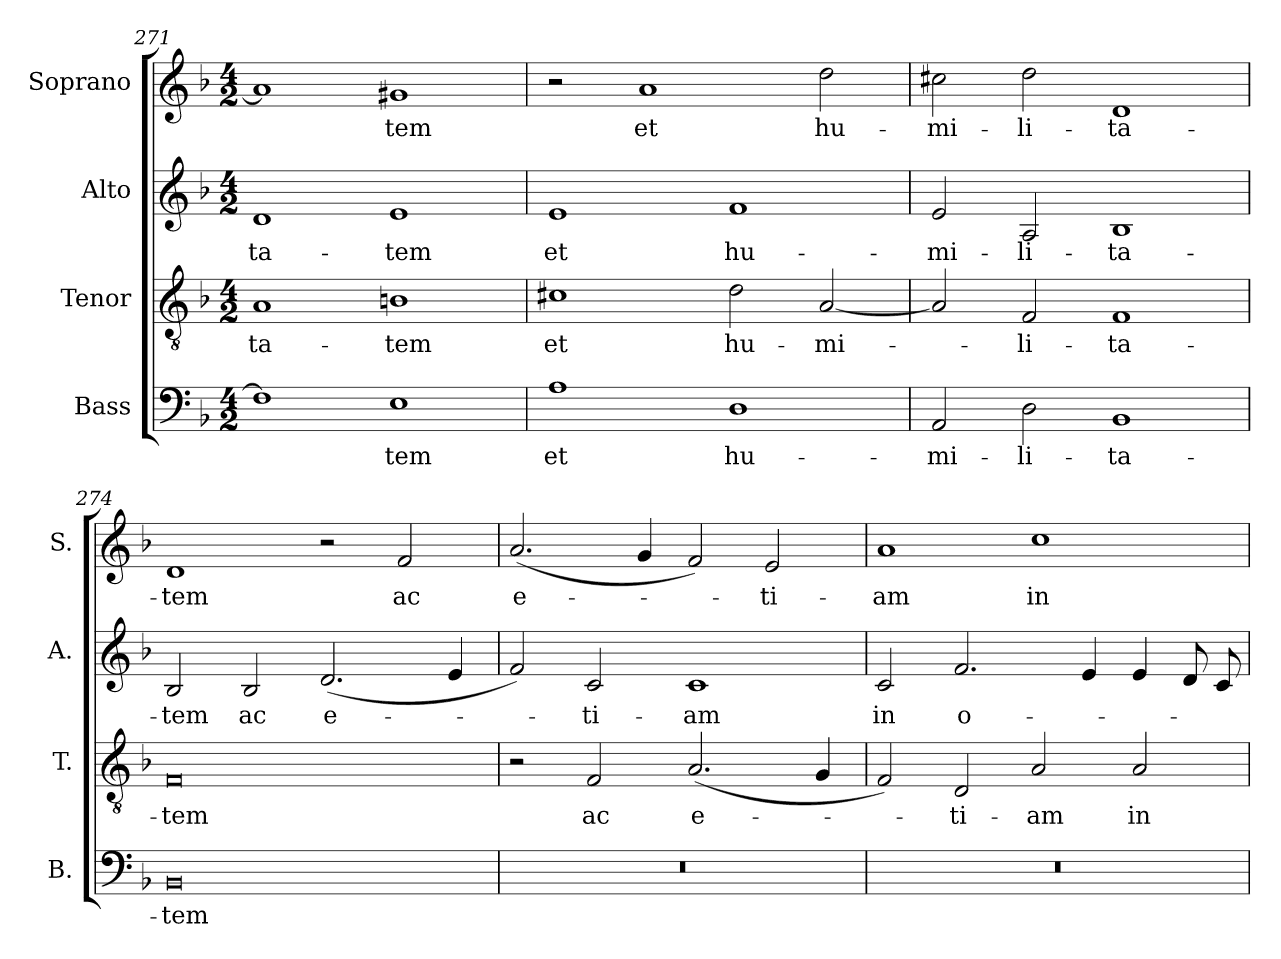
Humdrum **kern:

**kern	**text	**kern	**text	**kern	**text	**kern	**text
*part4	*part4	*part3	*part3	*part2	*part2	*part1	*part1
*staff4	*staff4	*staff3	*staff3	*staff2	*staff2	*staff1	*staff1
*I"Bass	*	*I"Tenor	*	*I"Alto	*	*I"Soprano	*
*I'B.	*	*I'T.	*	*I'A.	*	*I'S.	*
*clefF4	*	*clefGv2	*	*clefG2	*	*clefG2	*
*	*	*ITrd7c12	*	*	*	*	*
*k[b-]	*	*k[b-]	*	*k[b-]	*	*k[b-]	*
*F:	*	*F:	*	*F:	*	*F:	*
*M4/2	*	*M4/2	*	*M4/2	*	*M4/2	*
=271	=271	=271	=271	=271	=271	=271	=271
!	!	!	!LO:LY:b:color=#000000	!	!	!	!
!	!	!	!	!	!LO:LY:b:color=#000000	!	!
1Fi]	.	1AAi	-ta-	1di	-ta-	1ai]	.
!	!LO:LY:b:color=#000000	!	!	!	!	!	!
!	!	!	!LO:LY:b:color=#000000	!	!	!	!
!	!	!	!	!	!LO:LY:b:color=#000000	!	!
!	!	!	!	!	!	!	!LO:LY:b:color=#000000
1Ei	-tem	1BBni	-tem	1ei	-tem	1g#Xi	-tem
=272	=272	=272	=272	=272	=272	=272	=272
!	!LO:LY:b:color=#000000	!	!	!	!	!	!
!	!	!	!LO:LY:b:color=#000000	!	!	!	!
!	!	!	!	!	!LO:LY:b:color=#000000	!	!
1Ai	et	1C#Xi	et	1ei	et	2r	.
!	!	!	!	!	!	!	!LO:LY:b:color=#000000
.	.	.	.	.	.	1ai	et
!	!LO:LY:b:color=#000000	!	!	!	!	!	!
!	!	!	!LO:LY:b:color=#000000	!	!	!	!
!	!	!	!	!	!LO:LY:b:color=#000000	!	!
1Di	hu-	2Di\	hu-	1fi	hu-	.	.
!	!	!	!LO:LY:b:color=#000000	!	!	!	!
!	!	!	!	!	!	!	!LO:LY:b:color=#000000
.	.	[2AAi/	-mi-	.	.	2ddi\	hu-
=273	=273	=273	=273	=273	=273	=273	=273
!	!LO:LY:b:color=#000000	!	!	!	!	!	!
!	!	!	!	!	!LO:LY:b:color=#000000	!	!
!	!	!	!	!	!	!	!LO:LY:b:color=#000000
2AAi/	-mi-	2AAi/]	.	2ei/	-mi-	2cc#Xi\	-mi-
!	!LO:LY:b:color=#000000	!	!	!	!	!	!
!	!	!	!LO:LY:b:color=#000000	!	!	!	!
!	!	!	!	!	!LO:LY:b:color=#000000	!	!
!	!	!	!	!	!	!	!LO:LY:b:color=#000000
2Di\	-li-	2FFi/	-li-	2Ai/	-li-	2ddi\	-li-
!	!LO:LY:b:color=#000000	!	!	!	!	!	!
!	!	!	!LO:LY:b:color=#000000	!	!	!	!
!	!	!	!	!	!LO:LY:b:color=#000000	!	!
!	!	!	!	!	!	!	!LO:LY:b:color=#000000
1BB-i	-ta-	1FFi	-ta-	1B-i	-ta-	1di	-ta-
!!LO:LB:g=z
=274	=274	=274	=274	=274	=274	=274	=274
!	!LO:LY:b:color=#000000	!	!	!	!	!	!
!	!	!	!LO:LY:b:color=#000000	!	!	!	!
!	!	!	!	!	!LO:LY:b:color=#000000	!	!
!	!	!	!	!	!	!	!LO:LY:b:color=#000000
0BB-i	-tem	0FFi	-tem	2B-i/	-tem	1di	-tem
!	!	!	!	!	!LO:LY:b:color=#000000	!	!
.	.	.	.	2B-i/	ac	.	.
!	!	!	!	!	!LO:LY:b:color=#000000	!	!
.	.	.	.	(2.di/	e-	2r	.
!	!	!	!	!	!	!	!LO:LY:b:color=#000000
.	.	.	.	.	.	2fi/	ac
.	.	.	.	4ei/	.	.	.
=275	=275	=275	=275	=275	=275	=275	=275
!LO:N:vis=1	!	!	!	!	!	!	!
!	!	!	!	!	!	!	!LO:LY:b:color=#000000
0r	.	2r	.	2fi/)	.	(2.ai/	e-
!	!	!	!LO:LY:b:color=#000000	!	!	!	!
!	!	!	!	!	!LO:LY:b:color=#000000	!	!
.	.	2FFi/	ac	2ci/	-ti-	.	.
.	.	.	.	.	.	4gi/	.
!	!	!	!LO:LY:b:color=#000000	!	!	!	!
!	!	!	!	!	!LO:LY:b:color=#000000	!	!
.	.	(2.AAi/	e-	1ci	-am	2fi/)	.
!	!	!	!	!	!	!	!LO:LY:b:color=#000000
.	.	.	.	.	.	2ei/	-ti-
.	.	4GGi/	.	.	.	.	.
=276	=276	=276	=276	=276	=276	=276	=276
!LO:N:vis=1	!	!	!	!	!	!	!
!	!	!	!	!	!LO:LY:b:color=#000000	!	!
!	!	!	!	!	!	!	!LO:LY:b:color=#000000
0r	.	2FFi/)	.	2ci/	in	1ai	-am
!	!	!	!LO:LY:b:color=#000000	!	!	!	!
!	!	!	!	!	!LO:LY:b:color=#000000	!	!
.	.	2DDi/	-ti-	2.fi/	o-	.	.
!	!	!	!LO:LY:b:color=#000000	!	!	!	!
!	!	!	!	!	!	!	!LO:LY:b:color=#000000
.	.	2AAi/	-am	.	.	1cci	in
.	.	.	.	4ei/	.	.	.
!	!	!	!LO:LY:b:color=#000000	!	!	!	!
.	.	2AAi/	in	4ei/	.	.	.
.	.	.	.	8di/	.	.	.
.	.	.	.	8ci/	.	.	.
=	=	=	=	=	=	=	=
*-	*-	*-	*-	*-	*-	*-	*-
